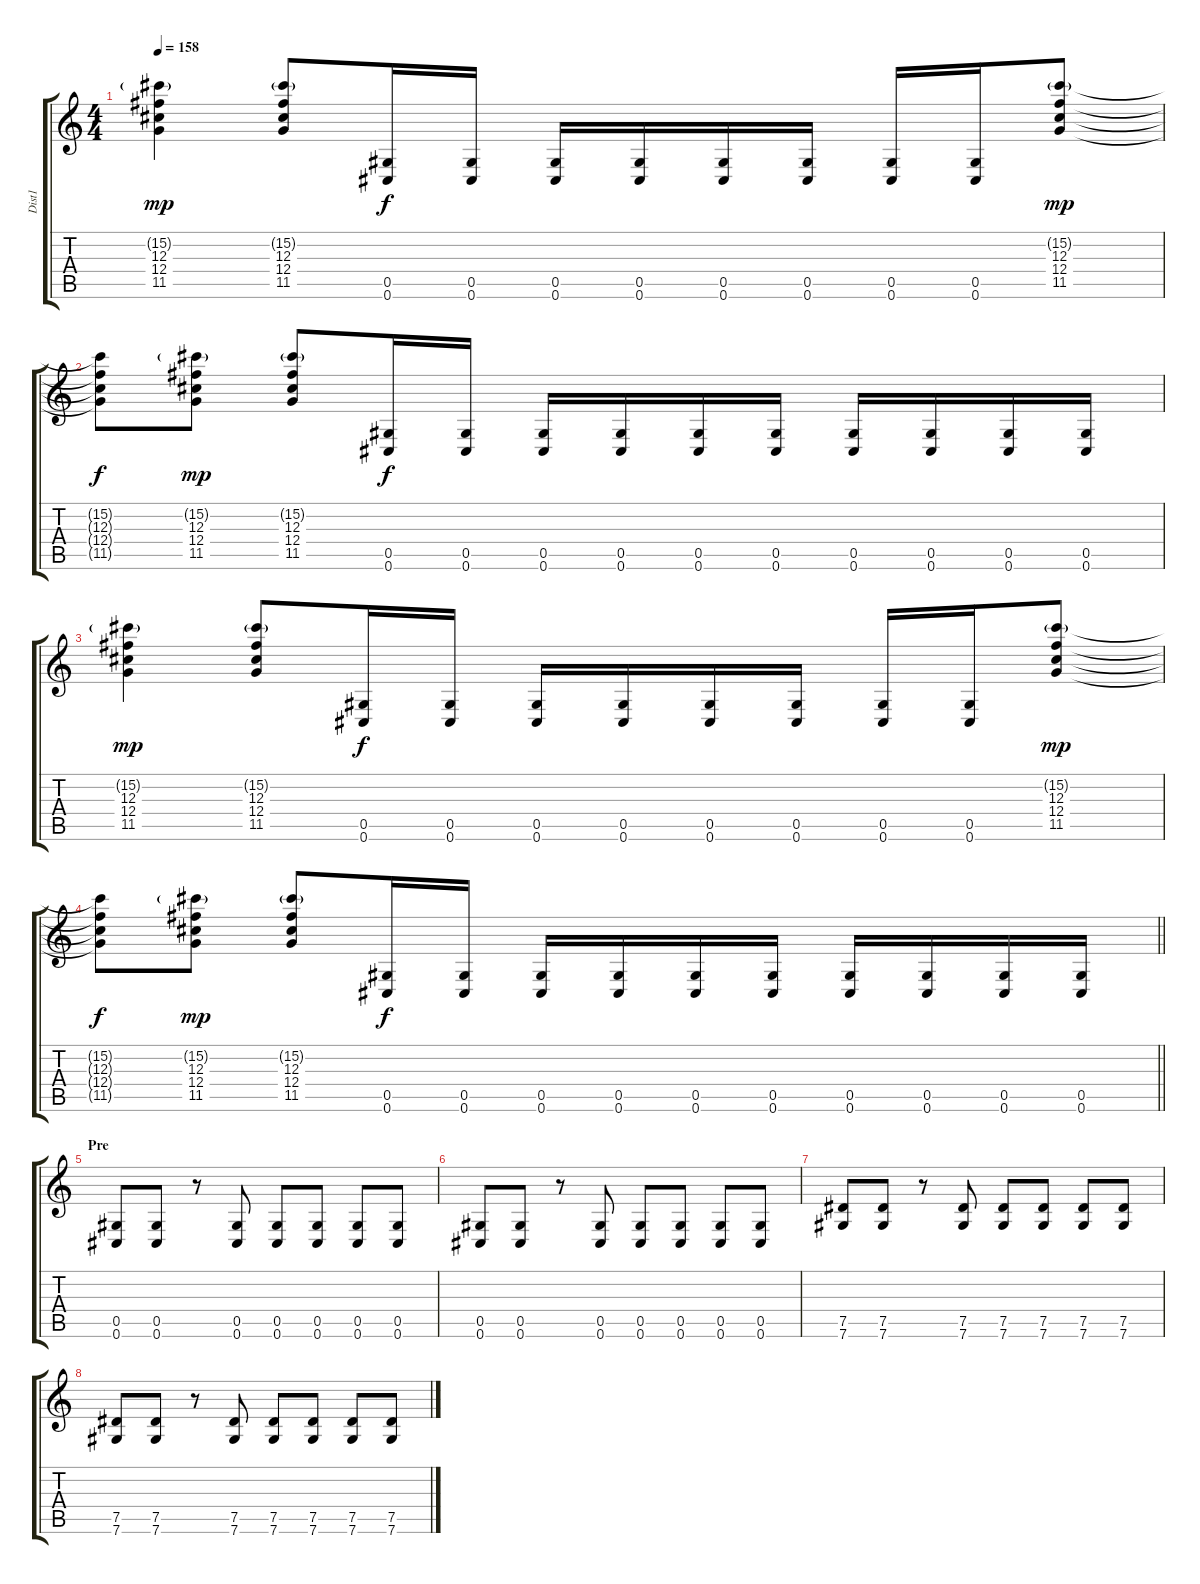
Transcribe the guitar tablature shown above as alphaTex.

\track ("Dist1" "Dist1") {instrument distortionguitar}
\staff {score tabs}
\tuning (Eb4 Bb3 Gb3 Db3 Ab2 Db2) {hide}
\ts (4 4)
\tempo 158
\clef g2
\ks c
(15.2{g} 12.3 12.4 11.5).4{dy mp} (15.2{g} 12.3 12.4 11.5).8 (0.5 0.6).16{dy f} (0.5 0.6).16 (0.5 0.6).16 (0.5 0.6).16 (0.5 0.6).16 (0.5 0.6).16 (0.5 0.6).16 (0.5 0.6).16 (15.2{g} 12.3 12.4 11.5).8{dy mp} |
(15.2{t} 12.3{t} 12.4{t} 11.5{t}).8{dy f} (15.2{g} 12.3 12.4 11.5).8{dy mp} (15.2{g} 12.3 12.4 11.5).8 (0.5 0.6).16{dy f} (0.5 0.6).16 (0.5 0.6).16 (0.5 0.6).16 (0.5 0.6).16 (0.5 0.6).16 (0.5 0.6).16 (0.5 0.6).16 (0.5 0.6).16 (0.5 0.6).16 |
(15.2{g} 12.3 12.4 11.5).4{dy mp} (15.2{g} 12.3 12.4 11.5).8 (0.5 0.6).16{dy f} (0.5 0.6).16 (0.5 0.6).16 (0.5 0.6).16 (0.5 0.6).16 (0.5 0.6).16 (0.5 0.6).16 (0.5 0.6).16 (15.2{g} 12.3 12.4 11.5).8{dy mp} |
\barLineRight lightlight
(15.2{t} 12.3{t} 12.4{t} 11.5{t}).8{dy f} (15.2{g} 12.3 12.4 11.5).8{dy mp} (15.2{g} 12.3 12.4 11.5).8 (0.5 0.6).16{dy f} (0.5 0.6).16 (0.5 0.6).16 (0.5 0.6).16 (0.5 0.6).16 (0.5 0.6).16 (0.5 0.6).16 (0.5 0.6).16 (0.5 0.6).16 (0.5 0.6).16 |
\section ("" "Pre")
(0.5 0.6).8 (0.5 0.6).8 r.8 (0.5 0.6).8 (0.5 0.6).8 (0.5 0.6).8 (0.5 0.6).8 (0.5 0.6).8 |
(0.5 0.6).8 (0.5 0.6).8 r.8 (0.5 0.6).8 (0.5 0.6).8 (0.5 0.6).8 (0.5 0.6).8 (0.5 0.6).8 |
(7.5 7.6).8 (7.5 7.6).8 r.8 (7.5 7.6).8 (7.5 7.6).8 (7.5 7.6).8 (7.5 7.6).8 (7.5 7.6).8 |
(7.5 7.6).8 (7.5 7.6).8 r.8 (7.5 7.6).8 (7.5 7.6).8 (7.5 7.6).8 (7.5 7.6).8 (7.5 7.6).8
